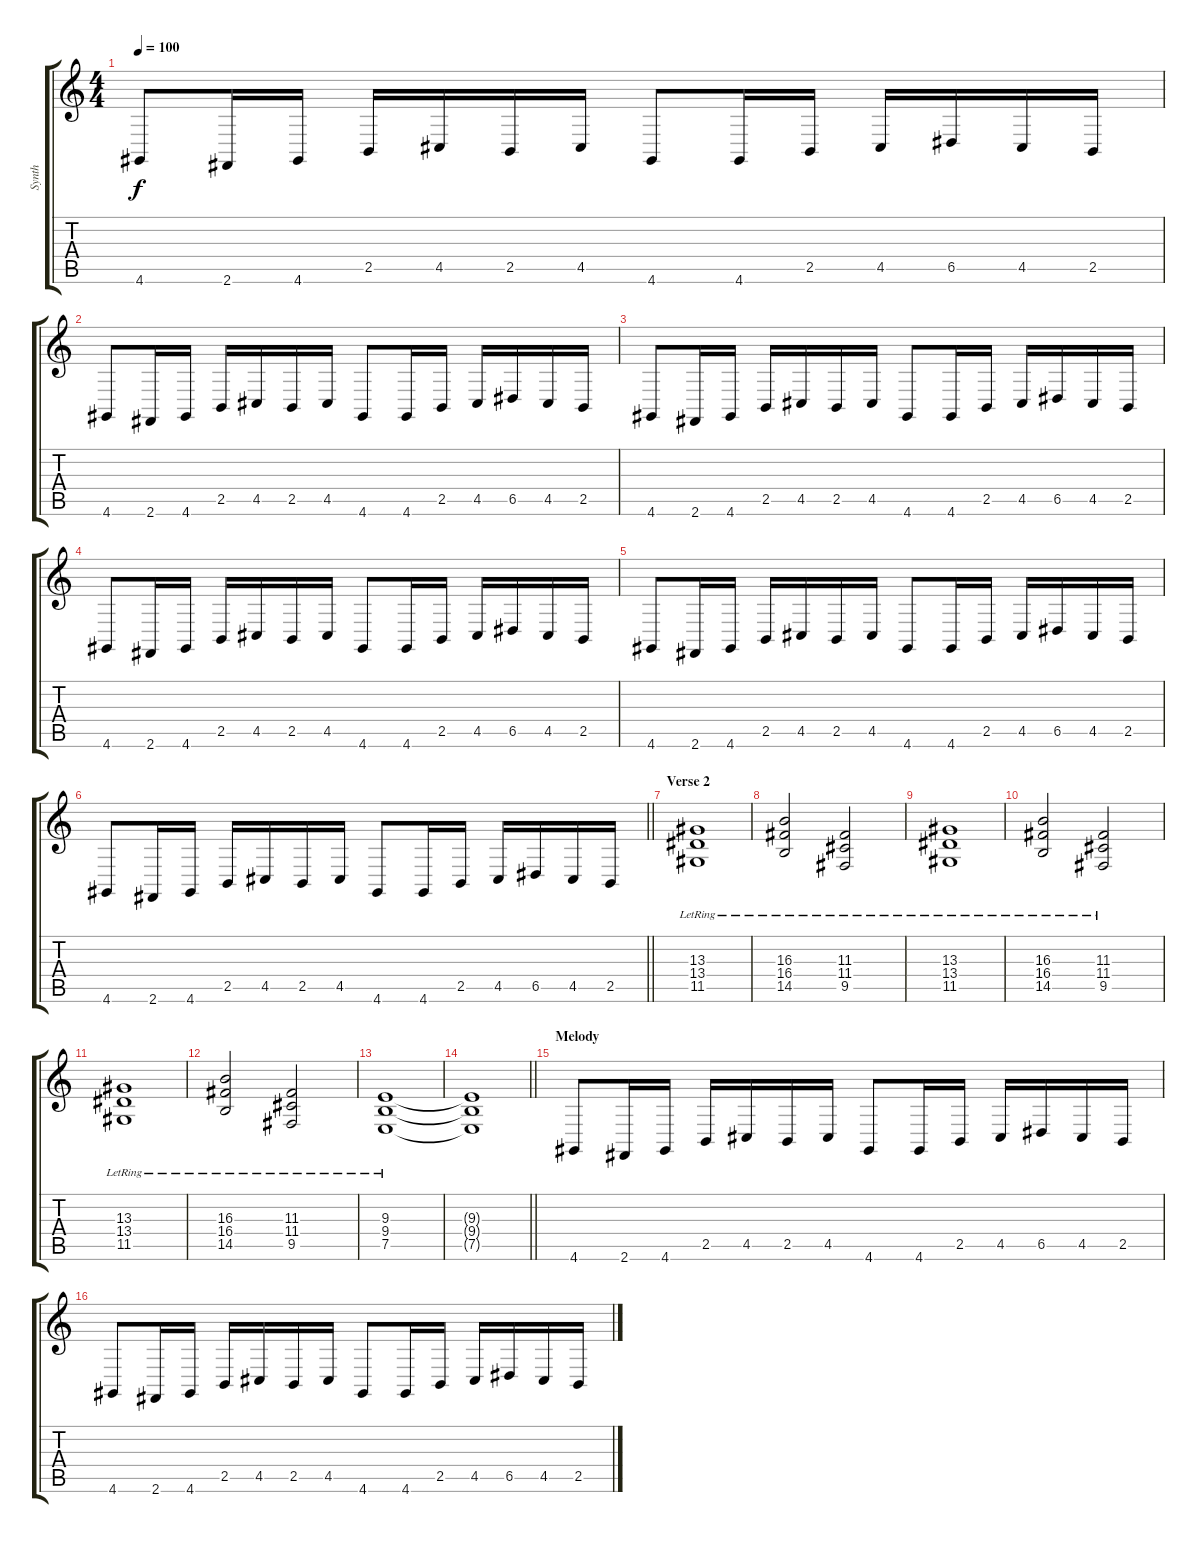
\track ("Synth" "Synth") {instrument drawbarorgan}
\staff {score tabs}
\tuning (E4 B3 G3 D3 A2 E2) {hide}
\ts (4 4)
\tempo 100
\clef g2
\ks c
4.6.8{dy f} 2.6.16 4.6.16 2.5.16 4.5.16 2.5.16 4.5.16 4.6.8 4.6.16 2.5.16 4.5.16 6.5.16 4.5.16 2.5.16 |
4.6.8 2.6.16 4.6.16 2.5.16 4.5.16 2.5.16 4.5.16 4.6.8 4.6.16 2.5.16 4.5.16 6.5.16 4.5.16 2.5.16 |
4.6.8 2.6.16 4.6.16 2.5.16 4.5.16 2.5.16 4.5.16 4.6.8 4.6.16 2.5.16 4.5.16 6.5.16 4.5.16 2.5.16 |
4.6.8 2.6.16 4.6.16 2.5.16 4.5.16 2.5.16 4.5.16 4.6.8 4.6.16 2.5.16 4.5.16 6.5.16 4.5.16 2.5.16 |
4.6.8 2.6.16 4.6.16 2.5.16 4.5.16 2.5.16 4.5.16 4.6.8 4.6.16 2.5.16 4.5.16 6.5.16 4.5.16 2.5.16 |
\barLineRight lightlight
4.6.8 2.6.16 4.6.16 2.5.16 4.5.16 2.5.16 4.5.16 4.6.8 4.6.16 2.5.16 4.5.16 6.5.16 4.5.16 2.5.16 |
\section ("" "Verse 2")
(13.3{lr} 13.4{lr} 11.5{lr}).1 |
(16.3{lr} 16.4{lr} 14.5{lr}).2 (11.3{lr} 11.4{lr} 9.5{lr}).2 |
(13.3{lr} 13.4{lr} 11.5{lr}).1 |
(16.3{lr} 16.4{lr} 14.5{lr}).2 (11.3{lr} 11.4{lr} 9.5{lr}).2 |
(13.3{lr} 13.4{lr} 11.5{lr}).1 |
(16.3{lr} 16.4{lr} 14.5{lr}).2 (11.3{lr} 11.4{lr} 9.5{lr}).2 |
(9.3{lr} 9.4{lr} 7.5{lr}).1 |
\barLineRight lightlight
(9.3{t} 9.4{t} 7.5{t}).1 |
\section ("" "Melody")
4.6.8 2.6.16 4.6.16 2.5.16 4.5.16 2.5.16 4.5.16 4.6.8 4.6.16 2.5.16 4.5.16 6.5.16 4.5.16 2.5.16 |
4.6.8 2.6.16 4.6.16 2.5.16 4.5.16 2.5.16 4.5.16 4.6.8 4.6.16 2.5.16 4.5.16 6.5.16 4.5.16 2.5.16
